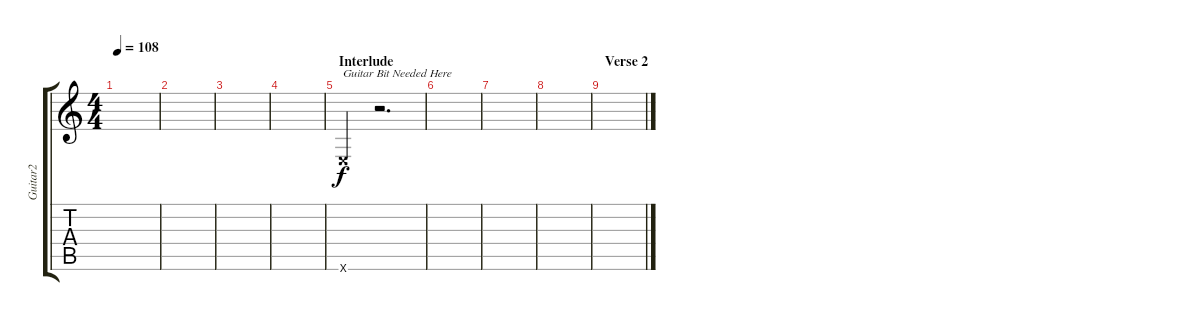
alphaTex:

\track ("Guitar2" "Guitar2") {instrument electricguitarmuted}
\staff {score tabs}
\tuning (E4 B3 G3 D3 A2 E2) {hide}
\ts (4 4)
\tempo 108
\clef g2
\ks c
|
|
|
|
\section ("" "Interlude")
0.6{x}.4{txt "Guitar Bit Needed Here"} r.2{d} |
|
|
|
\section ("" "Verse 2")
